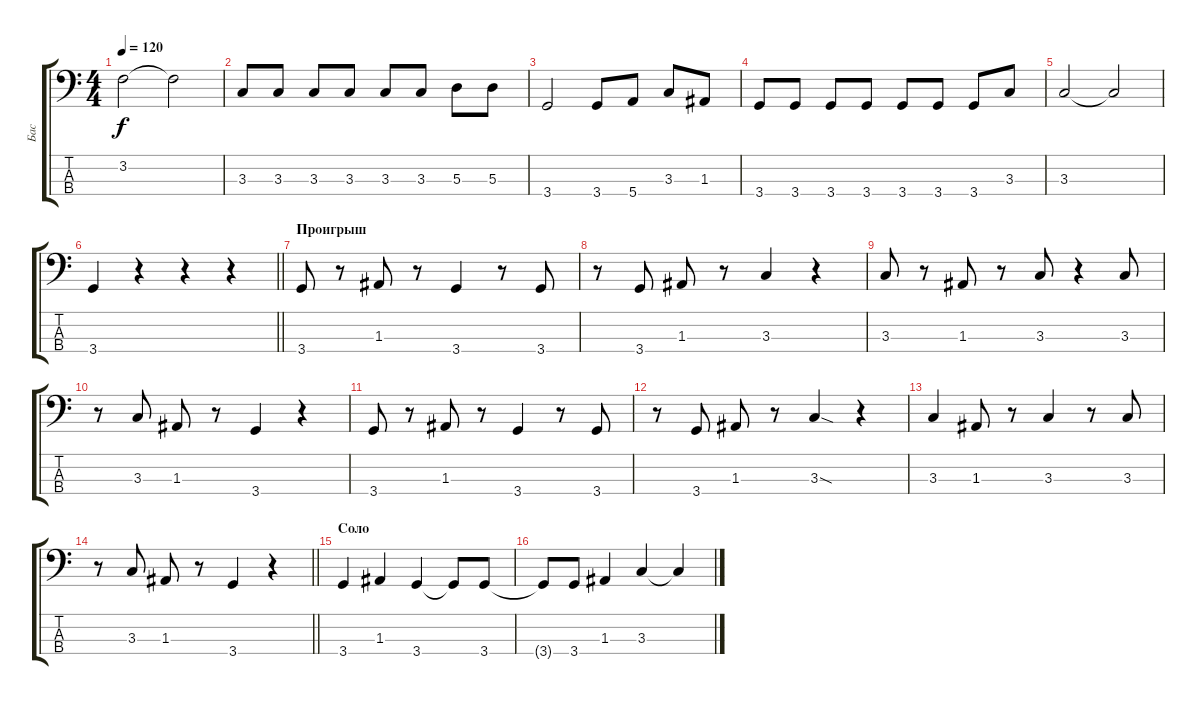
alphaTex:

\track ("Бас" "Бас") {instrument electricbassfinger}
\staff {score tabs}
\tuning (G2 D2 A1 E1) {hide}
\ts (4 4)
\tempo 120
\clef f4
\ks c
3.2.2{dy f} 3.2{t}.2 |
3.3.8 3.3.8 3.3.8 3.3.8 3.3.8 3.3.8 5.3.8 5.3.8 |
3.4.2 3.4.8 5.4.8 3.3.8 1.3.8 |
3.4.8 3.4.8 3.4.8 3.4.8 3.4.8 3.4.8 3.4.8 3.3.8 |
3.3.2 3.3{t}.2 |
\barLineRight lightlight
3.4.4 r.4 r.4 r.4 |
\section ("" "Проигрыш")
3.4.8 r.8 1.3.8 r.8 3.4.4 r.8 3.4.8 |
r.8 3.4.8 1.3.8 r.8 3.3.4 r.4 |
3.3.8 r.8 1.3.8 r.8 3.3.8 r.4 3.3.8 |
r.8 3.3.8 1.3.8 r.8 3.4.4 r.4 |
3.4.8 r.8 1.3.8 r.8 3.4.4 r.8 3.4.8 |
r.8 3.4.8 1.3.8 r.8 3.3{sod}.4 r.4 |
3.3.4 1.3.8 r.8 3.3.4 r.8 3.3.8 |
\barLineRight lightlight
r.8 3.3.8 1.3.8 r.8 3.4.4 r.4 |
\section ("" "Соло")
3.4.4 1.3.4 3.4.4 3.4{t}.8 3.4.8 |
3.4{t}.8 3.4.8 1.3.4 3.3.4 3.3{t}.4
